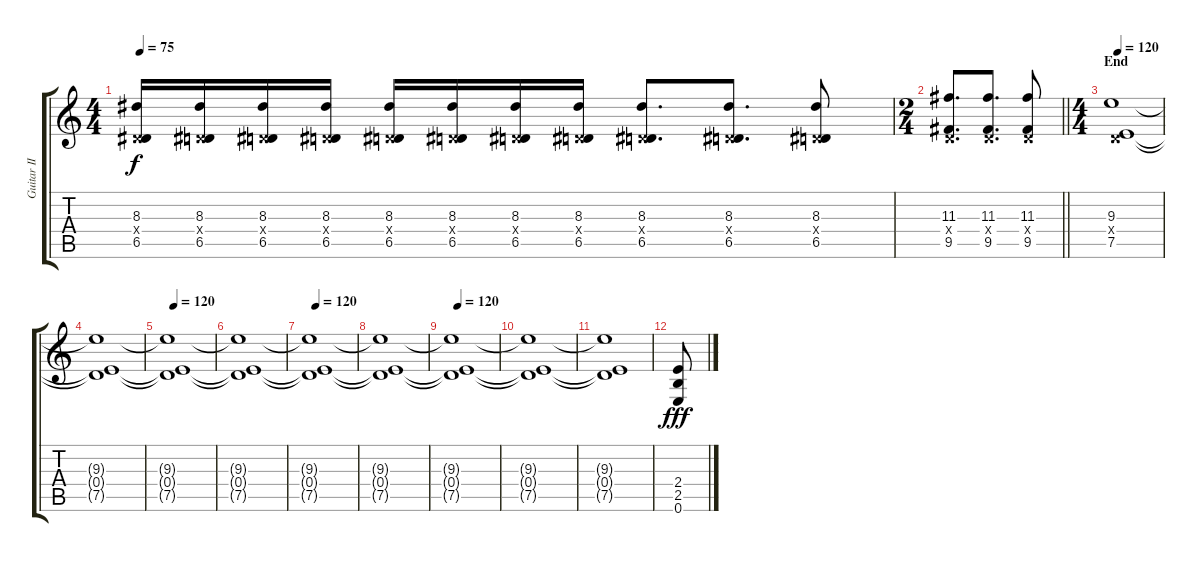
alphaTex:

\track ("Guitar II" "Guitar II") {instrument distortionguitar}
\staff {score tabs}
\tuning (E4 B3 G3 D3 A2 E2) {hide}
\ts (4 4)
\tempo 75
\clef g2
\ks c
(8.3 0.4{x} 6.5).16{dy f} (8.3 0.4{x} 6.5).16 (8.3 0.4{x} 6.5).16 (8.3 0.4{x} 6.5).16 (8.3 0.4{x} 6.5).16 (8.3 0.4{x} 6.5).16 (8.3 0.4{x} 6.5).16 (8.3 0.4{x} 6.5).16 (8.3 0.4{x} 6.5).8{d} (8.3 0.4{x} 6.5).8{d} (8.3 0.4{x} 6.5).8 |
\ts (2 4)
\barLineRight lightlight
(11.3 0.4{x} 9.5).8{d} (11.3 0.4{x} 9.5).8{d} (11.3 0.4{x} 9.5).8 |
\ts (4 4)
\section ("" "End")
\tempo 120
(9.3 0.4{x} 7.5).1 |
(9.3{t} 0.4{t} 7.5{t}).1 |
\tempo 120
(9.3{t} 0.4{t} 7.5{t}).1 |
(9.3{t} 0.4{t} 7.5{t}).1 |
\tempo 120
(9.3{t} 0.4{t} 7.5{t}).1 |
(9.3{t} 0.4{t} 7.5{t}).1 |
\tempo 120
(9.3{t} 0.4{t} 7.5{t}).1 |
(9.3{t} 0.4{t} 7.5{t}).1 |
(9.3{t} 0.4{t} 7.5{t}).1 |
(2.4 2.5 0.6).8{dy fff}
